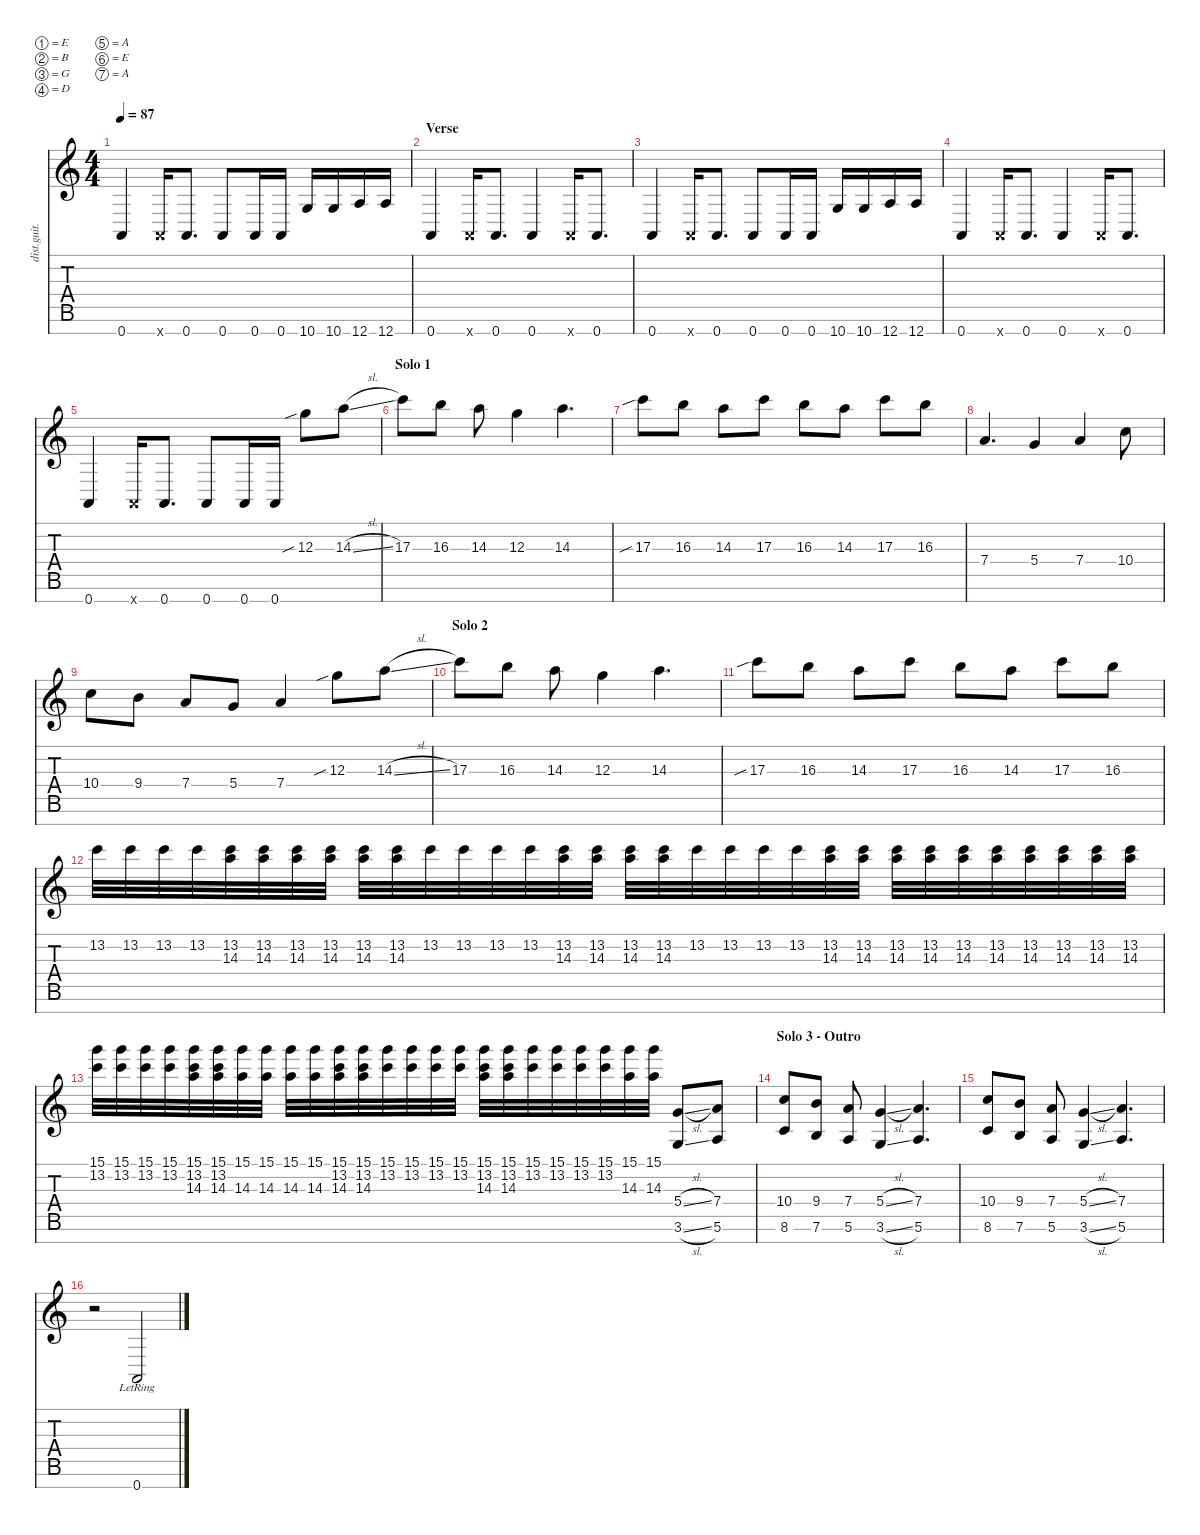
\defaultSystemsLayout 4
\hideDynamics
\bracketExtendMode nobrackets
\track ("Distortion Guitar - Zoli" "dist.guit.") {instrument distortionguitar}
\staff {score tabs}
\tuning (E4 B3 G3 D3 A2 E2 A1)
\ts (4 4)
\tempo 87
\clef g2
\ks c
0.7.4{dy ff beam Up} 0.7{x}.16{beam Up} 0.7.8{d beam Up} 0.7.8{beam Up} 0.7.16{beam Up} 0.7.16{beam Up} 10.7.16{beam Up} 10.7.16{beam Up} 12.7.16{beam Up} 12.7.16{beam Up} |
\section ("" "Verse")
0.7.4{beam Up} 0.7{x}.16{beam Up} 0.7.8{d beam Up} 0.7.4{beam Up} 0.7{x}.16{beam Up} 0.7.8{d beam Up} |
0.7.4{beam Up} 0.7{x}.16{beam Up} 0.7.8{d beam Up} 0.7.8{beam Up} 0.7.16{beam Up} 0.7.16{beam Up} 10.7.16{beam Up} 10.7.16{beam Up} 12.7.16{beam Up} 12.7.16{beam Up} |
0.7.4{beam Up} 0.7{x}.16{beam Up} 0.7.8{d beam Up} 0.7.4{beam Up} 0.7{x}.16{beam Up} 0.7.8{d beam Up} |
0.7.4{beam Up} 0.7{x}.16{beam Up} 0.7.8{d beam Up} 0.7.8{beam Up} 0.7.16{beam Up} 0.7.16{beam Up} 12.3{sib}.8{beam Down} 14.3{sl}.8{beam Down} |
\section ("" "Solo 1")
17.3.8{beam Down} 16.3.8{beam Down} 14.3.8{beam Down} 12.3.4{beam Down} 14.3.4{d beam Down} |
17.3{sib}.8{beam Down} 16.3.8{beam Down} 14.3.8{beam Down} 17.3.8{beam Down} 16.3.8{beam Down} 14.3.8{beam Down} 17.3.8{beam Down} 16.3.8{beam Down} |
7.4.4{d beam Up} 5.4.4{beam Up} 7.4.4{beam Up} 10.4.8{beam Down} |
10.4.8{beam Down} 9.4.8{beam Down} 7.4.8{beam Up} 5.4.8{beam Up} 7.4.4{beam Up} 12.3{sib}.8{beam Down} 14.3{sl}.8{beam Down} |
\section ("" "Solo 2")
17.3.8{beam Down} 16.3.8{beam Down} 14.3.8{beam Down} 12.3.4{beam Down} 14.3.4{d beam Down} |
17.3{sib}.8{beam Down} 16.3.8{beam Down} 14.3.8{beam Down} 17.3.8{beam Down} 16.3.8{beam Down} 14.3.8{beam Down} 17.3.8{beam Down} 16.3.8{beam Down} |
13.2.32{beam Down} 13.2.32{beam Down} 13.2.32{beam Down} 13.2.32{beam Down} (14.3 13.2).32{beam Down} (14.3 13.2).32{beam Down} (14.3 13.2).32{beam Down} (14.3 13.2).32{beam Down} (14.3 13.2).32{beam Down} (14.3 13.2).32{beam Down} 13.2.32{beam Down} 13.2.32{beam Down} 13.2.32{beam Down} 13.2.32{beam Down} (14.3 13.2).32{beam Down} (14.3 13.2).32{beam Down} (14.3 13.2).32{beam Down} (14.3 13.2).32{beam Down} 13.2.32{beam Down} 13.2.32{beam Down} 13.2.32{beam Down} 13.2.32{beam Down} (14.3 13.2).32{beam Down} (14.3 13.2).32{beam Down} (14.3 13.2).32{beam Down} (14.3 13.2).32{beam Down} (14.3 13.2).32{beam Down} (14.3 13.2).32{beam Down} (14.3 13.2).32{beam Down} (14.3 13.2).32{beam Down} (14.3 13.2).32{beam Down} (14.3 13.2).32{beam Down} |
(15.1 13.2).32{beam Down} (15.1 13.2).32{beam Down} (15.1 13.2).32{beam Down} (15.1 13.2).32{beam Down} (15.1 14.3 13.2).32{beam Down} (15.1 14.3 13.2).32{beam Down} (15.1 14.3).32{beam Down} (15.1 14.3).32{beam Down} (15.1 14.3).32{beam Down} (15.1 14.3).32{beam Down} (15.1 14.3 13.2).32{beam Down} (15.1 14.3 13.2).32{beam Down} (15.1 13.2).32{beam Down} (15.1 13.2).32{beam Down} (15.1 13.2).32{beam Down} (15.1 13.2).32{beam Down} (15.1 14.3 13.2).32{beam Down} (15.1 14.3 13.2).32{beam Down} (15.1 13.2).32{beam Down} (15.1 13.2).32{beam Down} (15.1 13.2).32{beam Down} (15.1 13.2).32{beam Down} (15.1 14.3).32{beam Down} (15.1 14.3).32{beam Down} (3.6{sl} 5.4{sl}).8{beam Up} (5.6 7.4).8{beam Up} |
\section ("" "Solo 3 - Outro")
(8.6 10.4).8{beam Up} (7.6 9.4).8{beam Up} (5.6 7.4).8{beam Up} (3.6{sl} 5.4{sl}).4{beam Up} (5.6 7.4).4{d beam Up} |
(8.6 10.4).8{beam Up} (7.6 9.4).8{beam Up} (5.6 7.4).8{beam Up} (3.6{sl} 5.4{sl}).4{beam Up} (5.6 7.4).4{d beam Up} |
r.2{beam Down} 0.7{lr}.2{beam Up}
